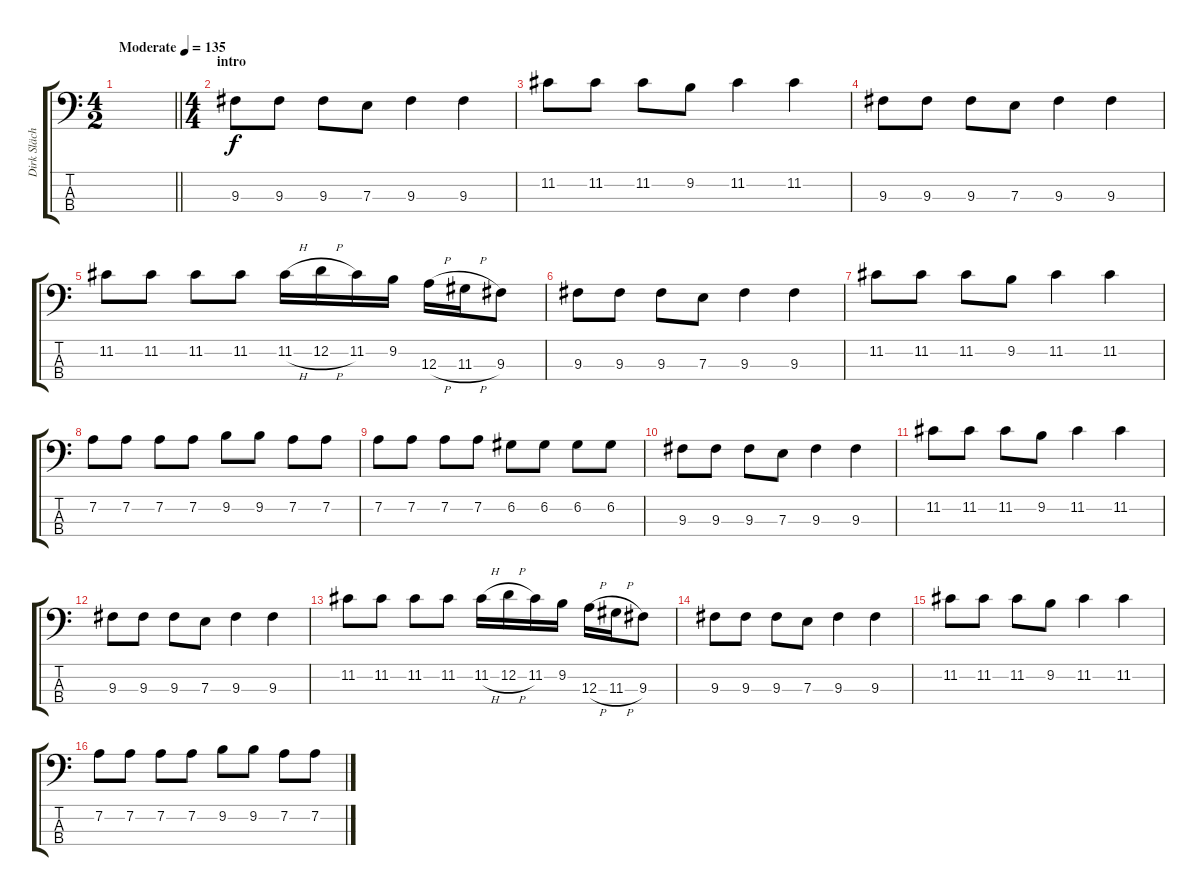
\track ("Dirk Slächter" "Dirk Släch") {instrument electricbassfinger}
\staff {score tabs}
\tuning (G2 D2 A1 E1) {hide}
\ts (4 2)
\tempo (135 "Moderate")
\clef f4
\barLineRight lightlight
\ks c
|
\ts (4 4)
\section ("" "intro")
9.3.8 9.3.8 9.3.8 7.3.8 9.3.4 9.3.4 |
11.2.8 11.2.8 11.2.8 9.2.8 11.2.4 11.2.4 |
9.3.8 9.3.8 9.3.8 7.3.8 9.3.4 9.3.4 |
11.2.8 11.2.8 11.2.8 11.2.8 11.2{h}.16 12.2{h}.16 11.2.16 9.2.16 12.3{h}.16 11.3{h}.16 9.3.8 |
9.3.8 9.3.8 9.3.8 7.3.8 9.3.4 9.3.4 |
11.2.8 11.2.8 11.2.8 9.2.8 11.2.4 11.2.4 |
7.2.8 7.2.8 7.2.8 7.2.8 9.2.8 9.2.8 7.2.8 7.2.8 |
7.2.8 7.2.8 7.2.8 7.2.8 6.2.8 6.2.8 6.2.8 6.2.8 |
9.3.8 9.3.8 9.3.8 7.3.8 9.3.4 9.3.4 |
11.2.8 11.2.8 11.2.8 9.2.8 11.2.4 11.2.4 |
9.3.8 9.3.8 9.3.8 7.3.8 9.3.4 9.3.4 |
11.2.8 11.2.8 11.2.8 11.2.8 11.2{h}.16 12.2{h}.16 11.2.16 9.2.16 12.3{h}.16 11.3{h}.16 9.3.8 |
9.3.8 9.3.8 9.3.8 7.3.8 9.3.4 9.3.4 |
11.2.8 11.2.8 11.2.8 9.2.8 11.2.4 11.2.4 |
7.2.8 7.2.8 7.2.8 7.2.8 9.2.8 9.2.8 7.2.8 7.2.8
